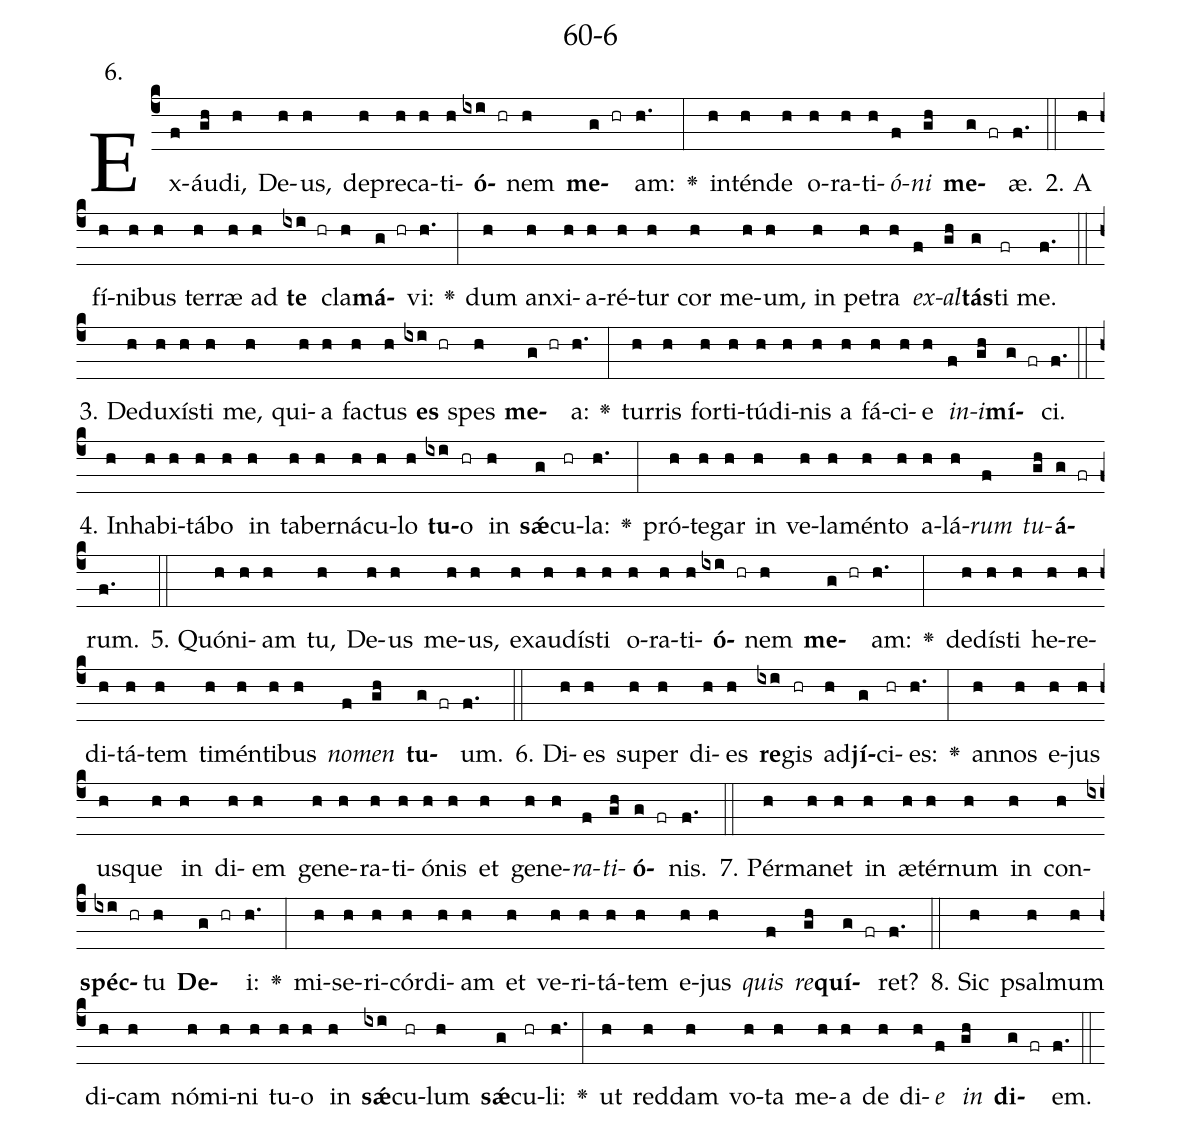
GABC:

name: 60-6;
annotation: 6.;
%%
(c4)Ex(f)áu(gh)di,(h) De(h)us,(h) de(h)pre(h)ca(h)ti(h)<b>ó</b>(ixi hr)nem(h) <b>me</b>(g hr)am:(h.) <v>\greheightstar</v>(:) in(h)tén(h)de(h) o(h)ra(h)ti(h)<i>ó</i>(f)<i>ni</i>(gh) <b>me</b>(g fr)æ.(f.) (::)
2. A(h) fí(h)ni(h)bus(h) ter(h)ræ(h) ad(h) <b>te</b>(ixi hr) cla(h)<b>má</b>(g hr)vi:(h.) <v>\greheightstar</v>(:) dum(h) an(h)xi(h)a(h)ré(h)tur(h) cor(h) me(h)um,(h) in(h) pe(h)tra(h) <i>ex</i>(f)<i>al</i>(gh)<b>tás</b>(g)ti(fr) me.(f.) (::)
3. De(h)du(h)xís(h)ti(h) me,(h) qui(h)a(h) fac(h)tus(h) <b>es</b>(ixi hr) spes(h) <b>me</b>(g hr)a:(h.) <v>\greheightstar</v>(:) tur(h)ris(h) for(h)ti(h)tú(h)di(h)nis(h) a(h) fá(h)ci(h)e(h) <i>in</i>(f)<i>i</i>(gh)<b>mí</b>(g fr)ci.(f.) (::)
4. In(h)ha(h)bi(h)tá(h)bo(h) in(h) ta(h)ber(h)ná(h)cu(h)lo(h) <b>tu</b>(ixi)o(hr) in(h) <b>sǽ</b>(g)cu(hr)la:(h.) <v>\greheightstar</v>(:) pró(h)te(h)gar(h) in(h) ve(h)la(h)mén(h)to(h) a(h)lá(h)<i>rum</i>(f) <i>tu</i>(gh)<b>á</b>(g fr)rum.(f.) (::)
5. Quón(h)i(h)am(h) tu,(h) De(h)us(h) me(h)us,(h) ex(h)au(h)dís(h)ti(h) o(h)ra(h)ti(h)<b>ó</b>(ixi hr)nem(h) <b>me</b>(g hr)am:(h.) <v>\greheightstar</v>(:) de(h)dís(h)ti(h) he(h)re(h)di(h)tá(h)tem(h) ti(h)mén(h)ti(h)bus(h) <i>no</i>(f)<i>men</i>(gh) <b>tu</b>(g fr)um.(f.) (::)
6. Di(h)es(h) su(h)per(h) di(h)es(h) <b>re</b>(ixi)gis(hr) ad(h)<b>jí</b>(g)ci(hr)es:(h.) <v>\greheightstar</v>(:) an(h)nos(h) e(h)jus(h) us(h)que(h) in(h) di(h)em(h) ge(h)ne(h)ra(h)ti(h)ó(h)nis(h) et(h) ge(h)ne(h)<i>ra</i>(f)<i>ti</i>(gh)<b>ó</b>(g fr)nis.(f.) (::)
7. Pér(h)ma(h)net(h) in(h) æ(h)tér(h)num(h) in(h) con(h)<b>spéc</b>(ixi hr)tu(h) <b>De</b>(g hr)i:(h.) <v>\greheightstar</v>(:) mi(h)se(h)ri(h)cór(h)di(h)am(h) et(h) ve(h)ri(h)tá(h)tem(h) e(h)jus(h) <i>quis</i>(f) <i>re</i>(gh)<b>quí</b>(g fr)ret?(f.) (::)
8. Sic(h) psal(h)mum(h) di(h)cam(h) nó(h)mi(h)ni(h) tu(h)o(h) in(h) <b>sǽ</b>(ixi)cu(hr)lum(h) <b>sǽ</b>(g)cu(hr)li:(h.) <v>\greheightstar</v>(:) ut(h) red(h)dam(h) vo(h)ta(h) me(h)a(h) de(h) di(h)<i>e</i>(f) <i>in</i>(gh) <b>di</b>(g fr)em.(f.) (::)
